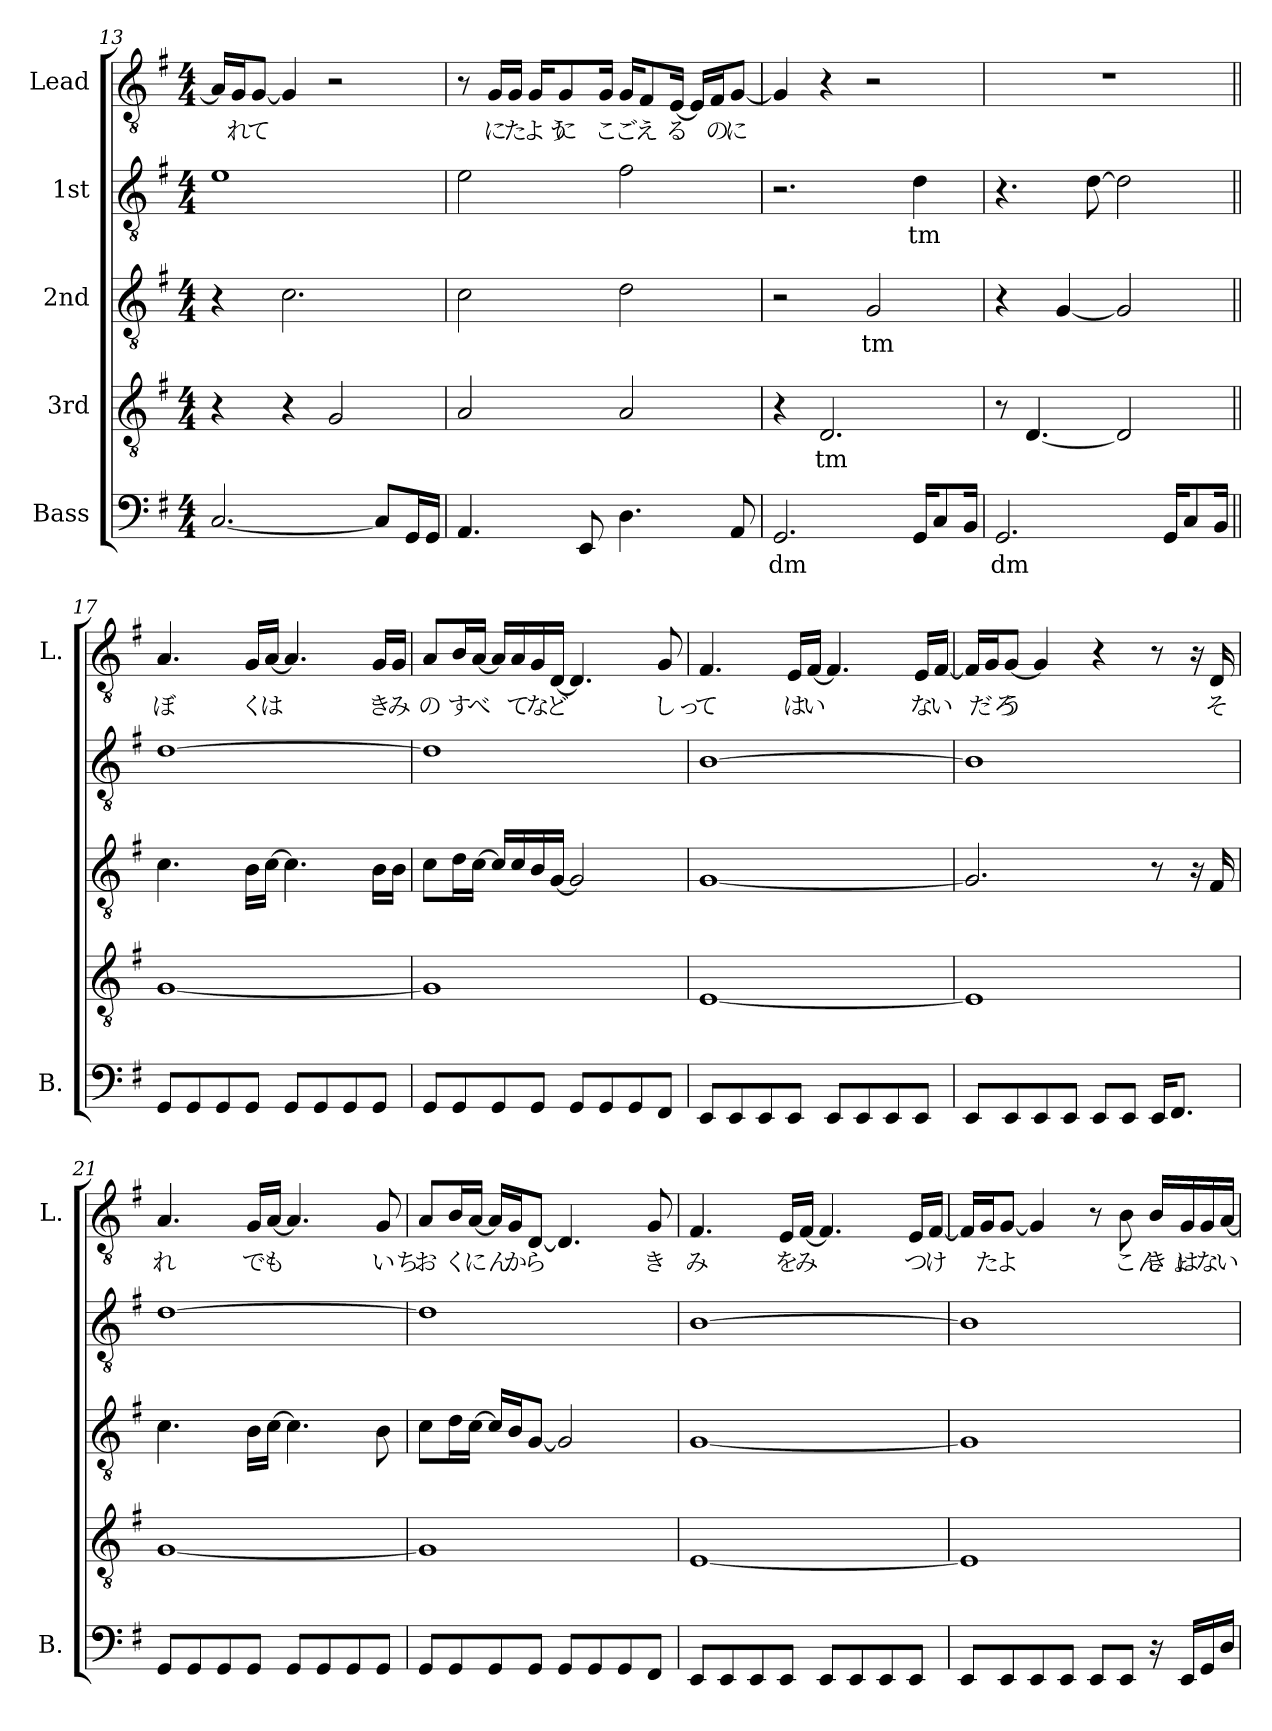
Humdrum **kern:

**kern	**text	**kern	**text	**kern	**text	**kern	**text	**kern	**text
*part5	*part5	*part4	*part4	*part3	*part3	*part2	*part2	*part1	*part1
*staff5	*staff5	*staff4	*staff4	*staff3	*staff3	*staff2	*staff2	*staff1	*staff1
*I"Bass	*	*I"3rd	*	*I"2nd	*	*I"1st	*	*I"Lead	*
*I'B.	*	*	*	*	*	*	*	*I'L.	*
*clefF4	*	*clefGv2	*	*clefGv2	*	*clefGv2	*	*clefGv2	*
*k[f#]	*	*k[f#]	*	*k[f#]	*	*k[f#]	*	*k[f#]	*
*M4/4	*	*M4/4	*	*M4/4	*	*M4/4	*	*M4/4	*
=13	=13	=13	=13	=13	=13	=13	=13	=13	=13
[2.C/	.	4r	.	4r	.	1e	.	16A/LL]	.
.	.	.	.	.	.	.	.	16G/J	れ
.	.	.	.	.	.	.	.	[8G/J	て
.	.	4r	.	2.c\	.	.	.	4G/]	.
.	.	2G/	.	.	.	.	.	2r	.
8C/L]	.	.	.	.	.	.	.	.	.
16GG/L	.	.	.	.	.	.	.	.	.
16GG/JJ	.	.	.	.	.	.	.	.	.
!!LO:PB:g=z
=14	=14	=14	=14	=14	=14	=14	=14	=14	=14
4.AA/	.	2A/	.	2c\	.	2e\	.	8r	.
.	.	.	.	.	.	.	.	16G/LL	に
.	.	.	.	.	.	.	.	16G/JJ	た
.	.	.	.	.	.	.	.	16G/KL	よう
.	.	.	.	.	.	.	.	8G/	に
8EE/	.	.	.	.	.	.	.	.	.
.	.	.	.	.	.	.	.	16G/Jk	こ
4.D\	.	2A/	.	2d\	.	2f#\	.	16G/KL	ご
.	.	.	.	.	.	.	.	8F#/	え
.	.	.	.	.	.	.	.	[16E/Jk	る
.	.	.	.	.	.	.	.	16E/LL]	.
.	.	.	.	.	.	.	.	16F#/J	の
8AA/	.	.	.	.	.	.	.	[8G/J	に
=15	=15	=15	=15	=15	=15	=15	=15	=15	=15
2.GG/	dm	4r	.	2r	.	2.r	.	4G/]	.
.	.	2.D/	tm	.	.	.	.	4r	.
.	.	.	.	2G/	tm	.	.	2r	.
16GG/KL	.	.	.	.	.	4d\	tm	.	.
8C/	.	.	.	.	.	.	.	.	.
16BB/Jk	.	.	.	.	.	.	.	.	.
=16	=16	=16	=16	=16	=16	=16	=16	=16	=16
2.GG/	dm	8r	.	4r	.	4.r	.	1r	.
.	.	[4.D/	.	.	.	.	.	.	.
.	.	.	.	[4G/	.	.	.	.	.
.	.	.	.	.	.	[8d\	.	.	.
.	.	2D/]	.	2G/]	.	2d\]	.	.	.
16GG/KL	.	.	.	.	.	.	.	.	.
8C/	.	.	.	.	.	.	.	.	.
16BB/Jk	.	.	.	.	.	.	.	.	.
=17||	=17||	=17||	=17||	=17||	=17||	=17||	=17||	=17||	=17||
8GG/L	.	[1G	.	4.c\	.	[1d	.	4.A/	ぼ
8GG/	.	.	.	.	.	.	.	.	.
8GG/	.	.	.	.	.	.	.	.	.
8GG/J	.	.	.	16B\LL	.	.	.	16G/LL	く
.	.	.	.	[16c\JJ	.	.	.	[16A/JJ	は
8GG/L	.	.	.	4.c\]	.	.	.	4.A/]	.
8GG/	.	.	.	.	.	.	.	.	.
8GG/	.	.	.	.	.	.	.	.	.
8GG/J	.	.	.	16B\LL	.	.	.	16G/LL	き
.	.	.	.	16B\JJ	.	.	.	16G/JJ	み
!!LO:LB:g=z
=18	=18	=18	=18	=18	=18	=18	=18	=18	=18
8GG/L	.	1G]	.	8c\L	.	1d]	.	8A/L	の
8GG/	.	.	.	16d\L	.	.	.	16B/L	す
.	.	.	.	[16c\JJ	.	.	.	[16A/JJ	べ
8GG/	.	.	.	16c/LL]	.	.	.	16A/LL]	.
.	.	.	.	16c/	.	.	.	16A/	て
8GG/J	.	.	.	16B/	.	.	.	16G/	な
.	.	.	.	[16G/JJ	.	.	.	[16D/JJ	ど
8GG/L	.	.	.	2G/]	.	.	.	4.D/]	.
8GG/	.	.	.	.	.	.	.	.	.
8GG/	.	.	.	.	.	.	.	.	.
8FF#/J	.	.	.	.	.	.	.	8G/	しっ
=19	=19	=19	=19	=19	=19	=19	=19	=19	=19
8EE/L	.	[1E	.	[1G	.	[1B	.	4.F#/	て
8EE/	.	.	.	.	.	.	.	.	.
8EE/	.	.	.	.	.	.	.	.	.
8EE/J	.	.	.	.	.	.	.	16E/LL	は
.	.	.	.	.	.	.	.	[16F#/JJ	い
8EE/L	.	.	.	.	.	.	.	4.F#/]	.
8EE/	.	.	.	.	.	.	.	.	.
8EE/	.	.	.	.	.	.	.	.	.
8EE/J	.	.	.	.	.	.	.	16E/LL	な
.	.	.	.	.	.	.	.	[16F#/JJ	い
=20	=20	=20	=20	=20	=20	=20	=20	=20	=20
8EE/L	.	1E]	.	2.G/]	.	1B]	.	16F#/LL]	.
.	.	.	.	.	.	.	.	16G/J	だろ
8EE/	.	.	.	.	.	.	.	[8G/J	う
8EE/	.	.	.	.	.	.	.	4G/]	.
8EE/J	.	.	.	.	.	.	.	.	.
8EE/L	.	.	.	.	.	.	.	4r	.
8EE/J	.	.	.	.	.	.	.	.	.
16EE/KL	.	.	.	8r	.	.	.	8r	.
8.FF#/J	.	.	.	.	.	.	.	.	.
.	.	.	.	16r	.	.	.	16r	.
.	.	.	.	16F#/	.	.	.	16D/	そ
!!LO:PB:g=z
=21	=21	=21	=21	=21	=21	=21	=21	=21	=21
8GG/L	.	[1G	.	4.c\	.	[1d	.	4.A/	れ
8GG/	.	.	.	.	.	.	.	.	.
8GG/	.	.	.	.	.	.	.	.	.
8GG/J	.	.	.	16B\LL	.	.	.	16G/LL	で
.	.	.	.	[16c\JJ	.	.	.	[16A/JJ	も
8GG/L	.	.	.	4.c\]	.	.	.	4.A/]	.
8GG/	.	.	.	.	.	.	.	.	.
8GG/	.	.	.	.	.	.	.	.	.
8GG/J	.	.	.	8B\	.	.	.	8G/	いち
=22	=22	=22	=22	=22	=22	=22	=22	=22	=22
8GG/L	.	1G]	.	8c\L	.	1d]	.	8A/L	お
8GG/	.	.	.	16d\L	.	.	.	16B/L	く
.	.	.	.	[16c\JJ	.	.	.	[16A/JJ	にん
8GG/	.	.	.	16c/LL]	.	.	.	16A/LL]	.
.	.	.	.	16B/J	.	.	.	16G/J	か
8GG/J	.	.	.	[8G/J	.	.	.	[8D/J	ら
8GG/L	.	.	.	2G/]	.	.	.	4.D/]	.
8GG/	.	.	.	.	.	.	.	.	.
8GG/	.	.	.	.	.	.	.	.	.
8FF#/J	.	.	.	.	.	.	.	8G/	き
=23	=23	=23	=23	=23	=23	=23	=23	=23	=23
8EE/L	.	[1E	.	[1G	.	[1B	.	4.F#/	み
8EE/	.	.	.	.	.	.	.	.	.
8EE/	.	.	.	.	.	.	.	.	.
8EE/J	.	.	.	.	.	.	.	16E/LL	を
.	.	.	.	.	.	.	.	[16F#/JJ	み
8EE/L	.	.	.	.	.	.	.	4.F#/]	.
8EE/	.	.	.	.	.	.	.	.	.
8EE/	.	.	.	.	.	.	.	.	.
8EE/J	.	.	.	.	.	.	.	16E/LL	つ
.	.	.	.	.	.	.	.	[16F#/JJ	け
!!LO:LB:g=z
=24	=24	=24	=24	=24	=24	=24	=24	=24	=24
8EE/L	.	1E]	.	1G]	.	1B]	.	16F#/LL]	.
.	.	.	.	.	.	.	.	16G/J	た
8EE/	.	.	.	.	.	.	.	[8G/J	よ
8EE/	.	.	.	.	.	.	.	4G/]	.
8EE/J	.	.	.	.	.	.	.	.	.
8EE/L	.	.	.	.	.	.	.	8r	.
8EE/J	.	.	.	.	.	.	.	8B\	こん
16r	.	.	.	.	.	.	.	16B/LL	きょ
16EE/LL	.	.	.	.	.	.	.	16G/	は
16GG/	.	.	.	.	.	.	.	16G/	な
16D/JJ	.	.	.	.	.	.	.	[16A/JJ	い
=	=	=	=	=	=	=	=	=	=
*-	*-	*-	*-	*-	*-	*-	*-	*-	*-
